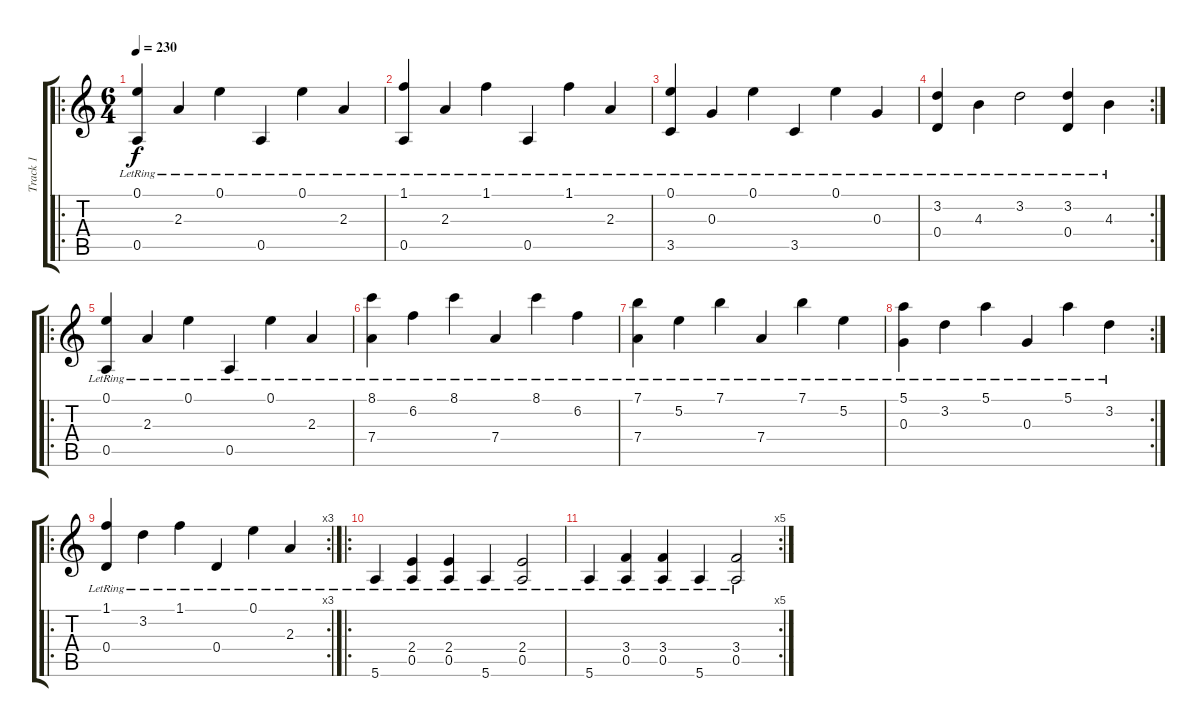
\track ("Track 1" "Track 1") {instrument acousticguitarsteel}
\staff {score tabs}
\tuning (E4 B3 G3 D3 A2 E2) {hide}
\ro
\ts (6 4)
\tempo 230
\clef g2
\ks c
(0.1{lr} 0.5{lr}).4{dy f} 2.3{lr}.4 0.1{lr}.4 0.5{lr}.4 0.1{lr}.4 2.3{lr}.4 |
(1.1{lr} 0.5{lr}).4 2.3{lr}.4 1.1{lr}.4 0.5{lr}.4 1.1{lr}.4 2.3{lr}.4 |
(0.1{lr} 3.5{lr}).4 0.3{lr}.4 0.1{lr}.4 3.5{lr}.4 0.1{lr}.4 0.3{lr}.4 |
\rc 2
(3.2{lr} 0.4{lr}).4 4.3{lr}.4 3.2{lr}.2 (3.2{lr} 0.4{lr}).4 4.3{lr}.4 |
\ro
(0.1{lr} 0.5{lr}).4 2.3{lr}.4 0.1{lr}.4 0.5{lr}.4 0.1{lr}.4 2.3{lr}.4 |
(8.1{lr} 7.4{lr}).4 6.2{lr}.4 8.1{lr}.4 7.4{lr}.4 8.1{lr}.4 6.2{lr}.4 |
(7.1{lr} 7.4{lr}).4 5.2{lr}.4 7.1{lr}.4 7.4{lr}.4 7.1{lr}.4 5.2{lr}.4 |
\rc 2
(5.1{lr} 0.3{lr}).4 3.2{lr}.4 5.1{lr}.4 0.3{lr}.4 5.1{lr}.4 3.2{lr}.4 |
\ro
\rc 3
(1.1{lr} 0.4{lr}).4 3.2{lr}.4 1.1{lr}.4 0.4{lr}.4 0.1{lr}.4 2.3{lr}.4 |
\ro
5.6{lr}.4 (2.4{lr} 0.5{lr}).4 (2.4{lr} 0.5{lr}).4 5.6{lr}.4 (2.4{lr} 0.5{lr}).2 |
\rc 5
5.6{lr}.4 (3.4{lr} 0.5{lr}).4 (3.4{lr} 0.5{lr}).4 5.6{lr}.4 (3.4{lr} 0.5{lr}).2
